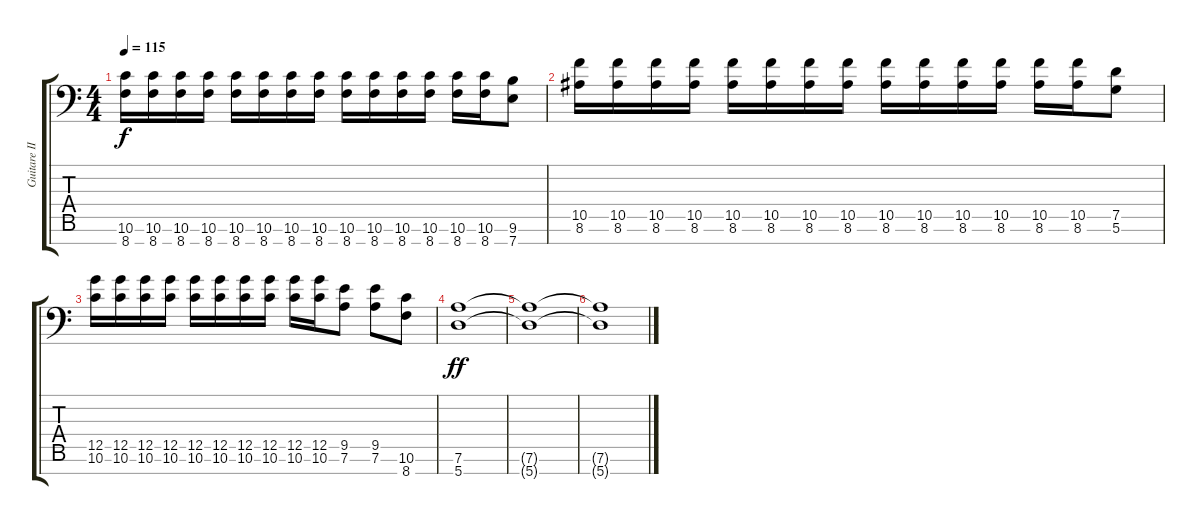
\track ("Guitare II" "Guitare II") {instrument distortionguitar}
\staff {score tabs}
\tuning (D4 A3 F3 C3 G2 D2 A1) {hide}
\ts (4 4)
\tempo 115
\clef f4
\ks c
(10.6 8.7).16{dy f} (10.6 8.7).16 (10.6 8.7).16 (10.6 8.7).16 (10.6 8.7).16 (10.6 8.7).16 (10.6 8.7).16 (10.6 8.7).16 (10.6 8.7).16 (10.6 8.7).16 (10.6 8.7).16 (10.6 8.7).16 (10.6 8.7).16 (10.6 8.7).16 (9.6 7.7).8 |
(10.5 8.6).16 (10.5 8.6).16 (10.5 8.6).16 (10.5 8.6).16 (10.5 8.6).16 (10.5 8.6).16 (10.5 8.6).16 (10.5 8.6).16 (10.5 8.6).16 (10.5 8.6).16 (10.5 8.6).16 (10.5 8.6).16 (10.5 8.6).16 (10.5 8.6).16 (7.5 5.6).8 |
(12.5 10.6).16 (12.5 10.6).16 (12.5 10.6).16 (12.5 10.6).16 (12.5 10.6).16 (12.5 10.6).16 (12.5 10.6).16 (12.5 10.6).16 (12.5 10.6).16 (12.5 10.6).16 (9.5 7.6).8 (9.5 7.6).8 (10.6 8.7).8 |
(7.6 5.7).1{dy ff} |
(7.6{t} 5.7{t}).1 |
(7.6{t} 5.7{t}).1
